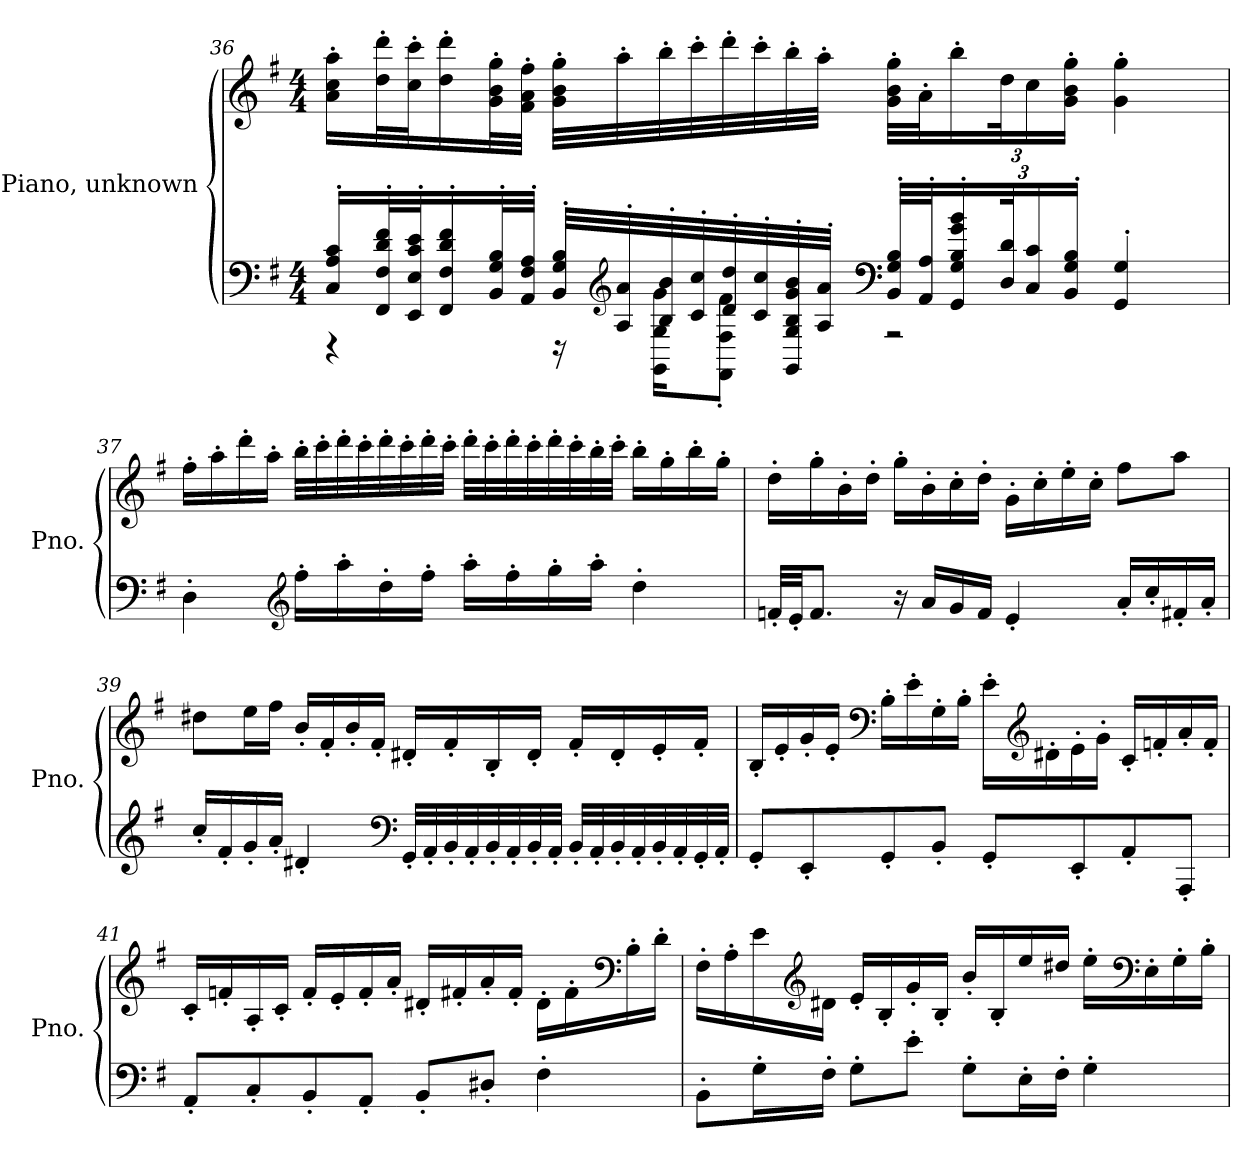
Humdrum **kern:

**kern	**kern
*part1	*part1
*staff2	*staff1
*I"Piano, unknown	*
*I'Pno.	*
!!LO:LB:g=z
*clefF4	*clefG2
*k[f#]	*k[f#]
*M4/4	*M4/4
=36	=36
*^	*
16C/' 16A/' 16c/'LL	4r	16a\' 16cc\' 16aa\'LL
32FF#/' 32F#/' 32d/' 32f#/'L	.	32dd\' 32ddd\'L
32EE/' 32E/' 32c/' 32e/'J	.	32cc\' 32ccc\'J
16FF#/' 16F#/' 16d/' 16f#/'	.	16dd\' 16ddd\'
32BB/' 32G/' 32B/'L	.	32g\' 32b\' 32gg\'L
32AA/' 32F#/' 32A/'JJJ	.	32f#\' 32a\' 32ff#\'JJJ
32BB/' 32G/' 32B/'LLL	16r	32g\' 32b\' 32gg\'LLL
*clefG2	*	*
32A/' 32a/'	.	32aa'\
32B/' 32b/'	16GG\ 16G\ 16g\KL	32bb'\
32c/' 32cc/'	.	32ccc'\
32d/' 32dd/'	8FF#\' 8F#\' 8f#\'J	32ddd'\
32c/' 32cc/'	.	32ccc'\
32GG/' 32G/' 32B/' 32g/' 32b/'	.	32bb'\
32A/' 32a/'JJJ	.	32aa'\JJJ
*clefF4	*	*
32BB/' 32G/' 32B/'LLL	2r	32g\' 32b\' 32gg\'LLL
32AA/' 32A/'J	.	32a'\J
16GG/' 16G/' 16B/' 16g/' 16b/'	.	16bb'\
*Xbrackettup	*	*Xbrackettup
48D/ 48d/K	.	48dd\K
24C/ 24c/	.	24cc\
16BB/' 16G/' 16B/'JJ	.	16g\' 16b\' 16gg\'JJ
4GG/' 4G/'	.	4g\' 4gg\'
*v	*v	*
!!LO:LB:g=z
=37	=37
4D'\	16ff#'\LL
.	16aa'\
.	16ddd'\
.	16aa'\JJ
*clefG2	*
16ff#'\LL	32bb'\LLL
.	32ccc'\
16aa'\	32ddd'\
.	32ccc'\
16dd'\	32ddd'\
.	32ccc'\
16ff#'\JJ	32ddd'\
.	32ccc'\JJJ
16aa'\LL	32ddd'\LLL
.	32ccc'\
16ff#'\	32ddd'\
.	32ccc'\
16gg'\	32ddd'\
.	32ccc'\
16aa'\JJ	32bb'\
.	32ccc'\JJJ
4dd'\	16bb'\LL
.	16gg'\
.	16bb'\
.	16gg'\JJ
!!LO:LB:g=z
=38	=38
32fn'/LLL	16dd'\LL
32e'/JJ	.
8.f/J	16gg'\
.	16b'\
.	16dd'\JJ
16r	16gg'\LL
16a/LL	16b'\
16g/	16cc'\
16f/JJ	16dd'\JJ
4e'/	16g'\LL
.	16cc'\
.	16ee'\
.	16cc'\JJ
16a'/LL	8ff#\L
16cc'/	.
16f#X'/	8aa\J
16a'/JJ	.
=39	=39
16cc'/LL	8dd#X\L
16f#'/	.
16g'/	16ee\L
16a'/JJ	16ff#\JJ
4d#X'/	16b'/LL
.	16f#'/
.	16b'/
.	16f#'/JJ
*clefF4	*
32GG'/LLL	16d#X'/LL
32AA'/	.
32BB'/	16f#'/
32AA'/	.
32BB'/	16B'/
32AA'/	.
32BB'/	16d#'/JJ
32AA'/JJJ	.
32BB'/LLL	16f#'/LL
32AA'/	.
32BB'/	16d#'/
32AA'/	.
32BB'/	16e'/
32AA'/	.
32GG'/	16f#'/JJ
32AA'/JJJ	.
!!LO:LB:g=z
=40	=40
8GG'/L	16B'/LL
.	16e'/
8EE'/	16g'/
.	16e'/JJ
*	*clefF4
8GG'/	16B'\LL
.	16e'\
8BB'/J	16G'\
.	16B'\JJ
8GG'/L	16e'\LL
*	*clefG2
.	16d#X'\
8EE'/	16e'\
.	16g'\JJ
8AA'/	16c'/LL
.	16fn'/
8AAA'/J	16a'/
.	16f'/JJ
=41	=41
8AA'/L	16c'/LL
.	16fn'/
8C'/	16A'/
.	16c'/JJ
8BB'/	16f'/LL
.	16e'/
8AA'/J	16f'/
.	16a'/JJ
8BB'/L	16d#X'/LL
.	16f#X'/
8D#X'/J	16a'/
.	16f#'/JJ
4F#'\	16d#'\LL
.	16f#'\
*	*clefF4
.	16B'\
.	16d#'\JJ
!!LO:LB:g=z
=42	=42
8BB'\L	16F#'\LL
.	16A'\
16G'\L	16e\
*	*clefG2
16F#'\JJ	16d#X\JJ
8G'\L	16e'/LL
.	16B'/
8e'\J	16g'/
.	16B'/JJ
8G'\L	16b'/LL
.	16B'/
16E'\L	16ee/
16F#'\JJ	16dd#X/JJ
4G'\	16ee'\LL
*	*clefF4
.	16E'\
.	16G'\
.	16B'\JJ
=	=
*-	*-
